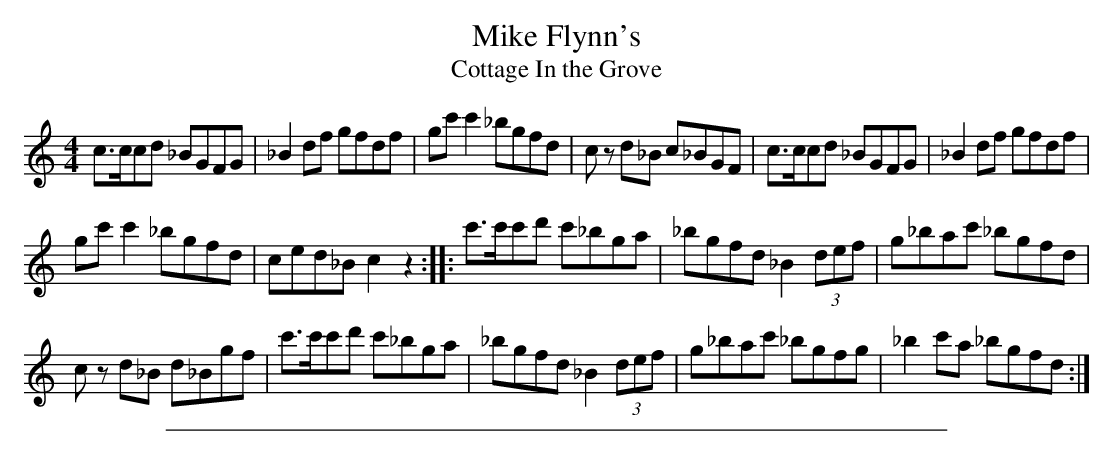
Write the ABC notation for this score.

X:1
T: Mike Flynn's
T: Cottage In the Grove
M:4/4
L:1/8
K:C major
c>ccd _BGFG|_B2 df gfdf|gc' c'2 _bgfd|c z d_B c_BGF|c>ccd _BGFG|\
_B2 df gfdf|
gc' c'2 _bgfd|ced_B c2 z2::c'>c'c'd' c'_bga|_bgfd _B2 (3def|\
g_bac' _bgfd|
c z d_B d_Bgf|c'>c'c'd' c'_bga|_bgfd _B2 (3def|g_bac' _bgfg|\
_b2 c'a _bgfd:|]
